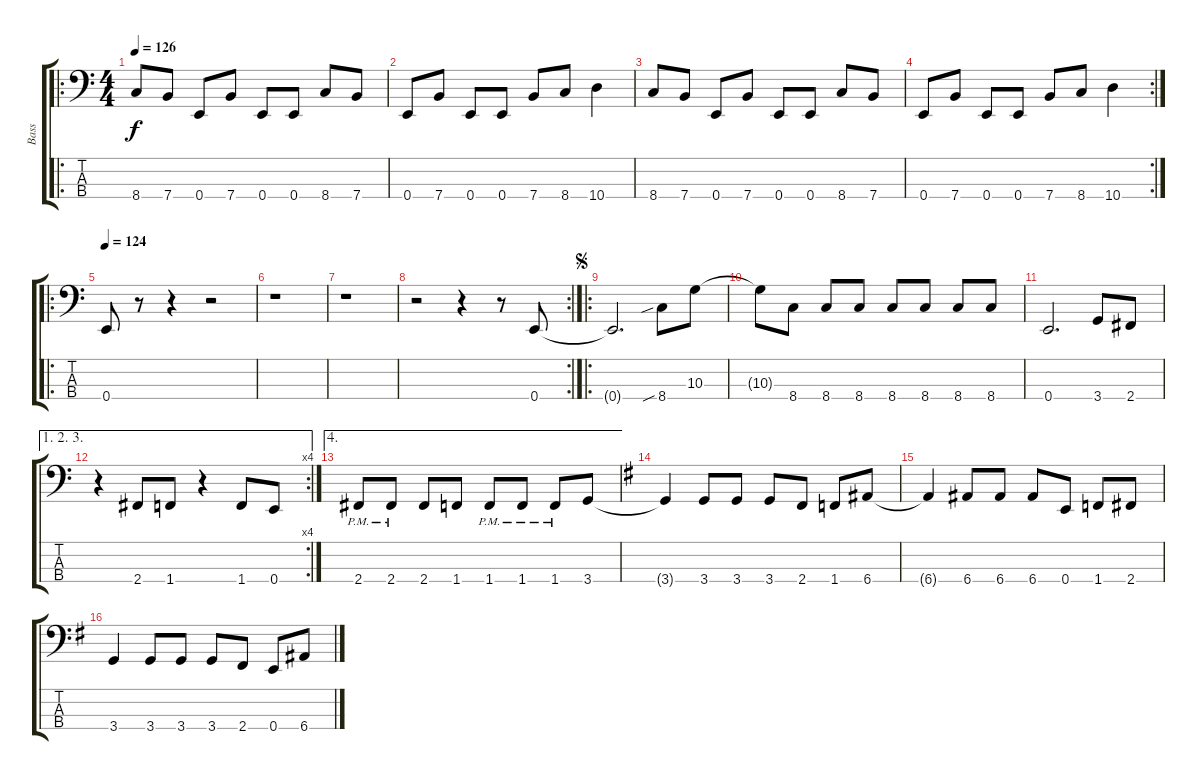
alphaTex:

\track ("Bass" "Bass") {instrument electricbasspick}
\staff {score tabs}
\tuning (G2 D2 A1 E1) {hide}
\ro
\ts (4 4)
\tempo 126
\clef f4
\ks c
8.4.8{dy f} 7.4.8 0.4.8 7.4.8 0.4.8 0.4.8 8.4.8 7.4.8 |
0.4.8 7.4.8 0.4.8 0.4.8 7.4.8 8.4.8 10.4.4 |
8.4.8 7.4.8 0.4.8 7.4.8 0.4.8 0.4.8 8.4.8 7.4.8 |
\rc 2
0.4.8 7.4.8 0.4.8 0.4.8 7.4.8 8.4.8 10.4.4 |
\ro
\tempo 124
0.4.8 r.8 r.4 r.2 |
r.1 |
r.1 |
\rc 2
r.2 r.4 r.8 0.4.8 |
\ro
\jump segno
0.4{t}.2{d} 8.4{sib}.8 10.3.8 |
10.3{t}.8 8.4.8 8.4.8 8.4.8 8.4.8 8.4.8 8.4.8 8.4.8 |
0.4.2{d} 3.4.8 2.4.8 |
\ae (1 2 3)
\rc 4
r.4 2.4.8 1.4.8 r.4 1.4.8 0.4.8 |
\ae 4
2.4{pm}.8 2.4{pm}.8 2.4.8 1.4.8 1.4{pm}.8 1.4{pm}.8 1.4{pm}.8 3.4.8 |
\ks g
3.4{t}.4 3.4.8 3.4.8 3.4.8 2.4.8 1.4.8 6.4.8 |
6.4{t}.4 6.4.8 6.4.8 6.4.8 0.4.8 1.4.8 2.4.8 |
3.4.4 3.4.8 3.4.8 3.4.8 2.4.8 0.4.8 6.4.8
